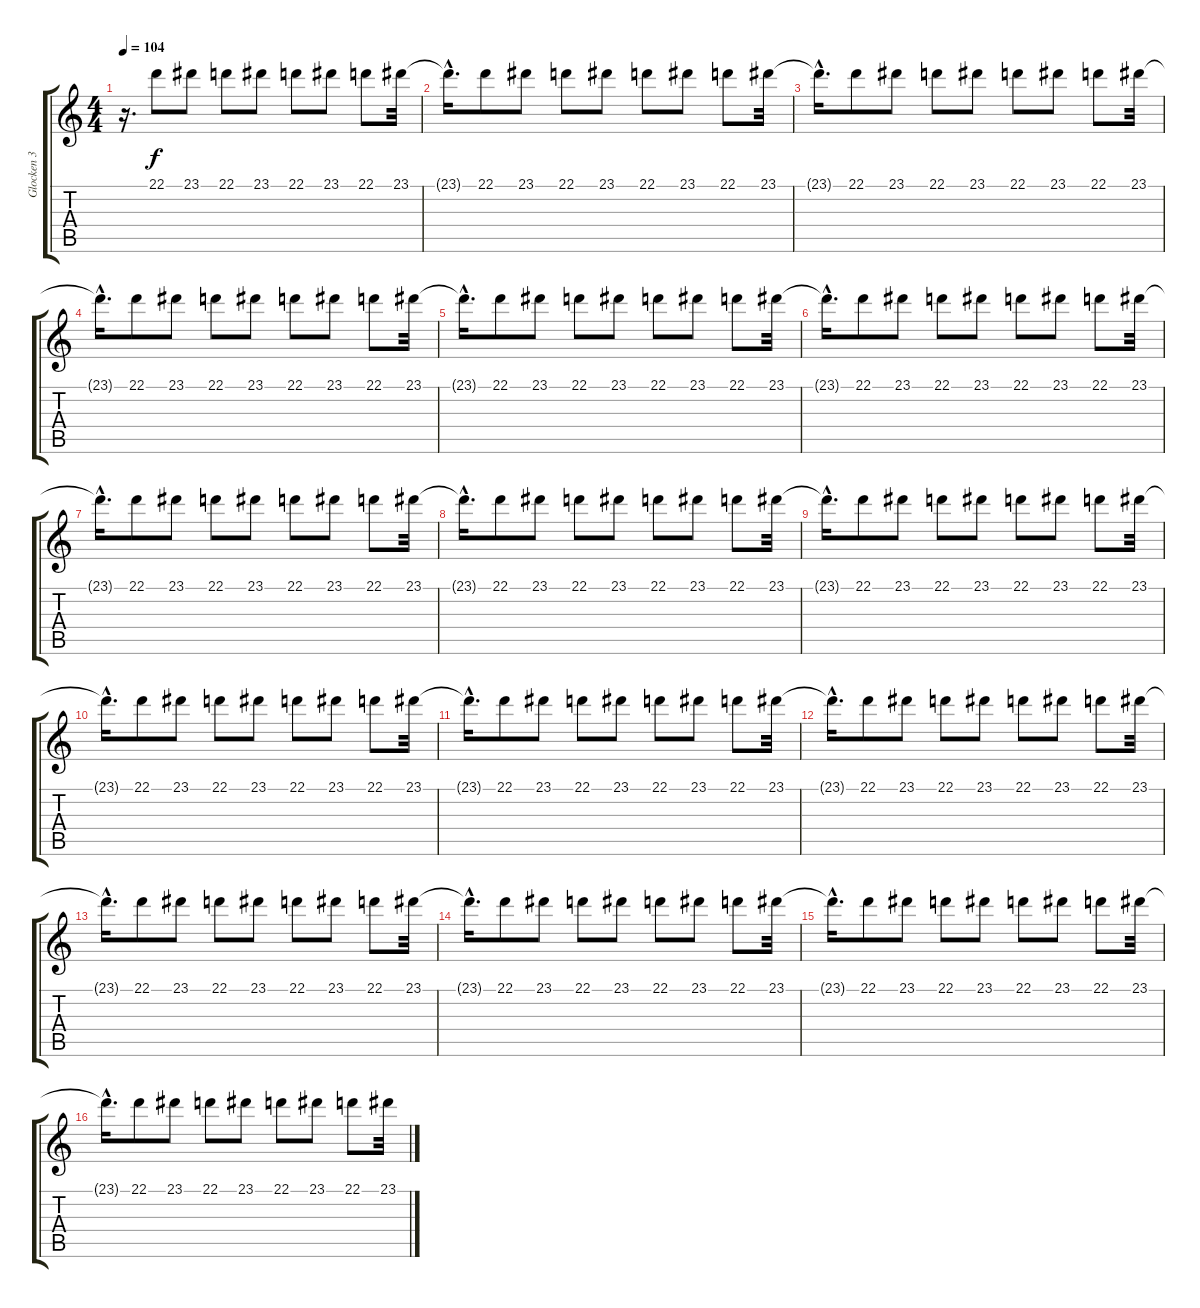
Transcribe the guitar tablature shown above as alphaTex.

\track ("Glocken 3" "Glocken 3") {instrument glockenspiel}
\staff {score tabs}
\tuning (E4 B3 G3 D3 A2 E2) {hide}
\ts (4 4)
\tempo 104
\clef g2
\ks c
r.16{d dy f instrument glockenspiel} 22.1.8{balance 9} 23.1.8{balance 10} 22.1.8{balance 11} 23.1.8{balance 12} 22.1.8{balance 12} 23.1.8{balance 14} 22.1.8{balance 14} 23.1.32{balance 15} |
23.1{hac t}.16{d} 22.1.8{balance 15} 23.1.8{balance 14} 22.1.8{balance 13} 23.1.8{balance 12} 22.1.8{balance 11} 23.1.8{balance 10} 22.1.8{balance 9} 23.1.32{balance 8} |
23.1{hac t}.16{d} 22.1.8{balance 7} 23.1.8{balance 6} 22.1.8{balance 5} 23.1.8{balance 4} 22.1.8{balance 3} 23.1.8{balance 2} 22.1.8{balance 1} 23.1.32{balance 0} |
23.1{hac t}.16{d} 22.1.8{balance 1} 23.1.8{balance 2} 22.1.8{balance 3} 23.1.8{balance 4} 22.1.8{balance 5} 23.1.8{balance 6} 22.1.8{balance 7} 23.1.32{balance 8} |
23.1{hac t}.16{d} 22.1.8{balance 9} 23.1.8{balance 10} 22.1.8{balance 11} 23.1.8{balance 12} 22.1.8{balance 13} 23.1.8{balance 14} 22.1.8{balance 15} 23.1.32{balance 16} |
23.1{hac t}.16{d} 22.1.8{balance 15} 23.1.8{balance 14} 22.1.8{balance 13} 23.1.8{balance 12} 22.1.8{balance 11} 23.1.8{balance 10} 22.1.8{balance 9} 23.1.32{balance 8} |
23.1{hac t}.16{d} 22.1.8{balance 7} 23.1.8{balance 6} 22.1.8{balance 5} 23.1.8{balance 4} 22.1.8{balance 3} 23.1.8{balance 2} 22.1.8{balance 1} 23.1.32{balance 0} |
23.1{hac t}.16{d} 22.1.8{balance 0} 23.1.8{balance 2} 22.1.8{balance 2} 23.1.8{balance 4} 22.1.8{balance 4} 23.1.8{balance 6} 22.1.8{balance 6} 23.1.32{balance 8} |
23.1{hac t}.16{d} 22.1.8{balance 8} 23.1.8{balance 10} 22.1.8{balance 10} 23.1.8{balance 12} 22.1.8{balance 12} 23.1.8{balance 14} 22.1.8{balance 14} 23.1.32{balance 16} |
23.1{hac t}.16{d} 22.1.8{balance 15} 23.1.8{balance 14} 22.1.8{balance 13} 23.1.8{balance 12} 22.1.8{balance 11} 23.1.8{balance 10} 22.1.8{balance 9} 23.1.32{balance 8} |
23.1{hac t}.16{d} 22.1.8{balance 7} 23.1.8{balance 6} 22.1.8{balance 5} 23.1.8{balance 4} 22.1.8{balance 3} 23.1.8{balance 2} 22.1.8{balance 2} 23.1.32{balance 0} |
23.1{hac t}.16{d} 22.1.8{balance 1} 23.1.8{balance 2} 22.1.8{balance 3} 23.1.8{balance 4} 22.1.8{balance 5} 23.1.8{balance 6} 22.1.8{balance 7} 23.1.32{balance 8} |
23.1{hac t}.16{d} 22.1.8{balance 8} 23.1.8{balance 10} 22.1.8{balance 10} 23.1.8{balance 12} 22.1.8{balance 12} 23.1.8{balance 14} 22.1.8{balance 14} 23.1.32{balance 16} |
23.1{hac t}.16{d} 22.1.8{balance 15} 23.1.8{balance 14} 22.1.8{balance 13} 23.1.8{balance 12} 22.1.8{balance 11} 23.1.8{balance 10} 22.1.8{balance 9} 23.1.32{balance 8} |
23.1{hac t}.16{d} 22.1.8{balance 7} 23.1.8{balance 6} 22.1.8{balance 5} 23.1.8{balance 4} 22.1.8{balance 3} 23.1.8{balance 2} 22.1.8{balance 2} 23.1.32{balance 0} |
23.1{hac t}.16{d} 22.1.8{balance 0} 23.1.8{balance 1} 22.1.8{balance 2} 23.1.8{balance 3} 22.1.8{balance 4} 23.1.8{balance 5} 22.1.8{balance 6} 23.1.32{balance 7}
